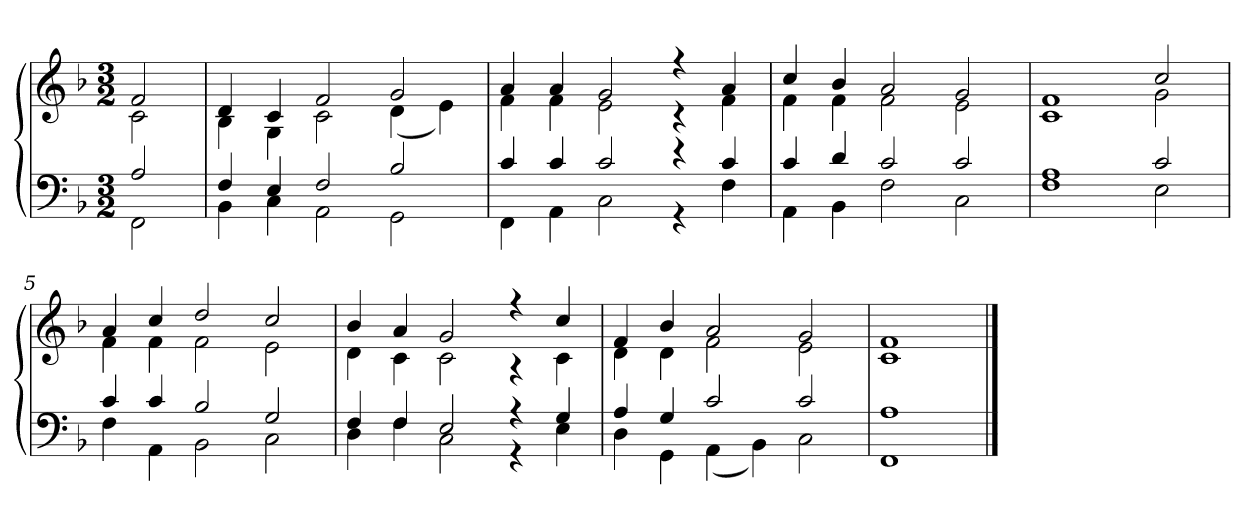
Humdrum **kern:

**kern	**kern
*part1	*part1
*staff2	*staff1
*clefF4	*clefG2
*k[b-]	*k[b-]
*F:	*F:
*M3/2	*M3/2
=	=
*^	*^
2A	2FF	2f	2c
=1	=1	=1	=1
4F	4BB-	4d	4B-
4E	4C	4c	4G
2F	2AA	2f	2c
2B-	2GG	2g	(4d
.	.	.	4e)
=2	=2	=2	=2
4c	4FF	4a	4f
4c	4AA	4a	4f
2c	2C	2g	2e
4r	4r	4r	4r
4c	4F	4a	4f
=3	=3	=3	=3
4c	4AA	4cc	4f
4d	4BB-	4b-	4f
2c	2F	2a	2f
2c	2C	2g	2e
=4	=4	=4	=4
1A	1F	1f	1c
2c	2E	2cc	2g
=5	=5	=5	=5
4c	4F	4a	4f
4c	4AA	4cc	4f
2B-	2BB-	2dd	2f
2G	2C	2cc	2e
=6	=6	=6	=6
4F	4D	4b-	4d
4F	4F	4a	4c
2E	2C	2g	2c
4r	4r	4r	4r
4G	4E	4cc	4c
=7	=7	=7	=7
4A	4D	4f	4d
4G	4GG	4b-	4d
2c	(4AA	2a	2f
.	4BB-)	.	.
2c	2C	2g	2e
=8	=8	=8	=8
1A	1FF	1f	1c
*v	*v	*	*
*	*v	*v
==	==
*-	*-
